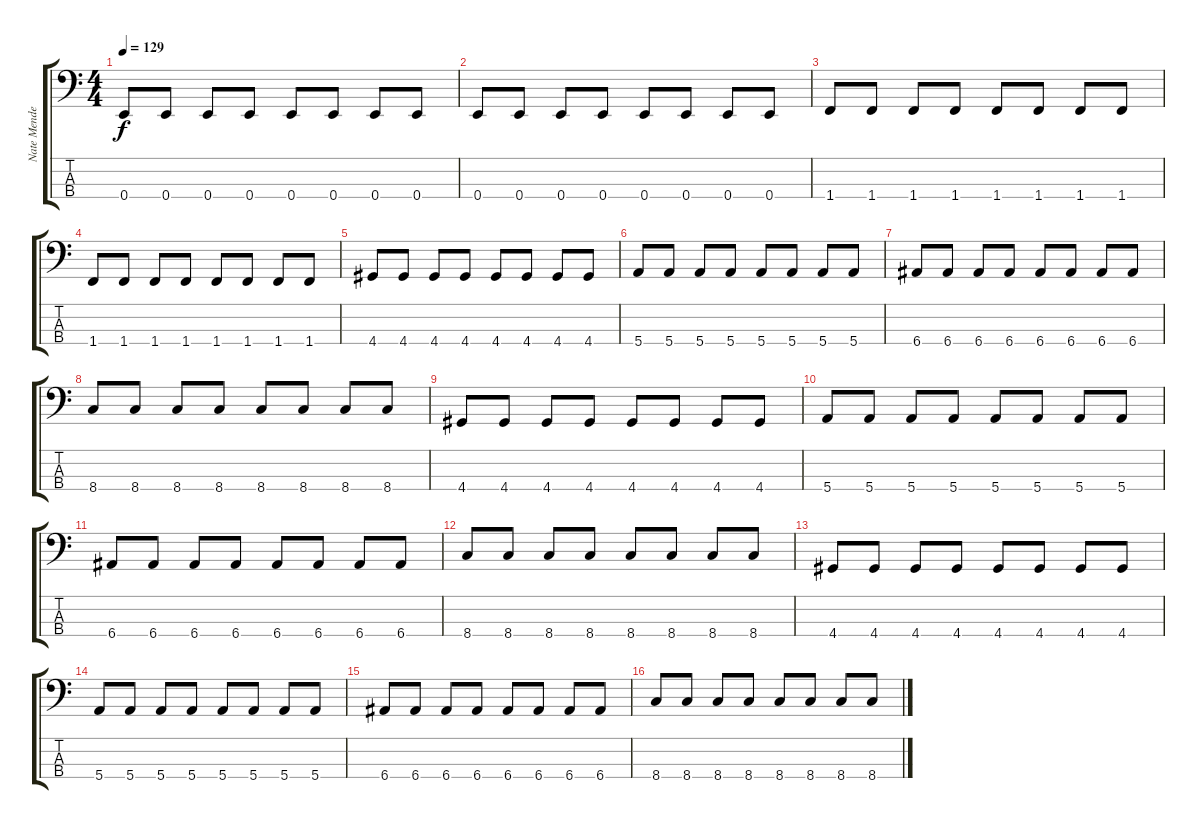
\track ("Nate Mendel" "Nate Mende") {instrument electricbassfinger}
\staff {score tabs}
\tuning (G2 D2 A1 E1) {hide}
\ts (4 4)
\tempo 129
\clef f4
\ks c
0.4.8{dy f} 0.4.8 0.4.8 0.4.8 0.4.8 0.4.8 0.4.8 0.4.8 |
0.4.8 0.4.8 0.4.8 0.4.8 0.4.8 0.4.8 0.4.8 0.4.8 |
1.4.8 1.4.8 1.4.8 1.4.8 1.4.8 1.4.8 1.4.8 1.4.8 |
1.4.8 1.4.8 1.4.8 1.4.8 1.4.8 1.4.8 1.4.8 1.4.8 |
4.4.8 4.4.8 4.4.8 4.4.8 4.4.8 4.4.8 4.4.8 4.4.8 |
5.4.8 5.4.8 5.4.8 5.4.8 5.4.8 5.4.8 5.4.8 5.4.8 |
6.4.8 6.4.8 6.4.8 6.4.8 6.4.8 6.4.8 6.4.8 6.4.8 |
8.4.8 8.4.8 8.4.8 8.4.8 8.4.8 8.4.8 8.4.8 8.4.8 |
4.4.8 4.4.8 4.4.8 4.4.8 4.4.8 4.4.8 4.4.8 4.4.8 |
5.4.8 5.4.8 5.4.8 5.4.8 5.4.8 5.4.8 5.4.8 5.4.8 |
6.4.8 6.4.8 6.4.8 6.4.8 6.4.8 6.4.8 6.4.8 6.4.8 |
8.4.8 8.4.8 8.4.8 8.4.8 8.4.8 8.4.8 8.4.8 8.4.8 |
4.4.8 4.4.8 4.4.8 4.4.8 4.4.8 4.4.8 4.4.8 4.4.8 |
5.4.8 5.4.8 5.4.8 5.4.8 5.4.8 5.4.8 5.4.8 5.4.8 |
6.4.8 6.4.8 6.4.8 6.4.8 6.4.8 6.4.8 6.4.8 6.4.8 |
8.4.8 8.4.8 8.4.8 8.4.8 8.4.8 8.4.8 8.4.8 8.4.8
